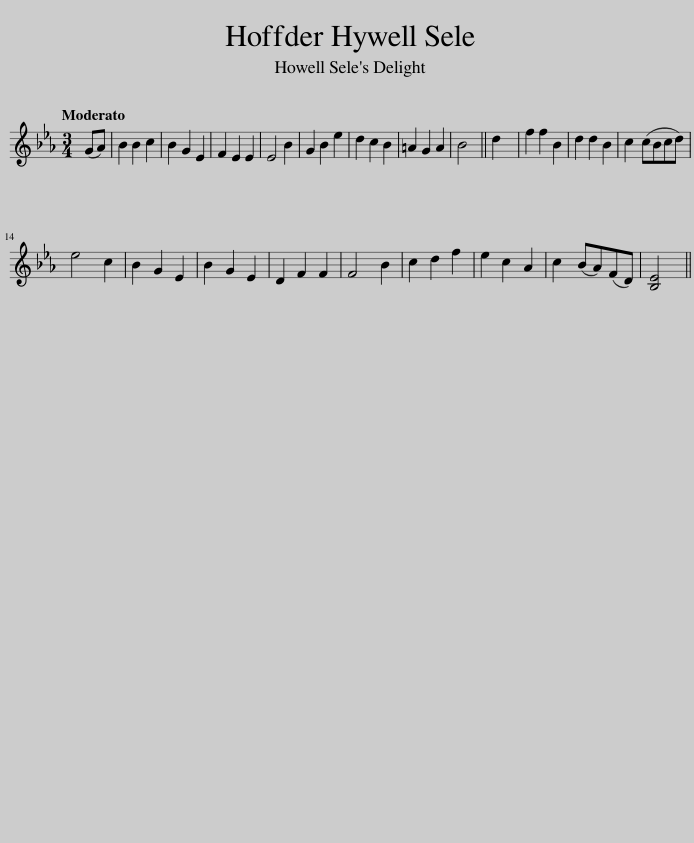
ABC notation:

X:1
L:1/8
Q:1/4=104
M:3/4
I:linebreak $
K:Eb
V:1 treble
V:1
 (GA) | B2 B2 c2 | B2 G2 E2 | F2 E2 E2 | E4 B2 | %5
 G2 B2 e2 | d2 c2 B2 | =A2 G2 A2 | B4 || d2 | %10
 f2 f2 B2 | d2 d2 B2 | c2 (cBcd) |$ e4 c2 | B2 G2 E2 | %15
 B2 G2 E2 | D2 F2 F2 | F4 B2 | c2 d2 f2 | e2 c2 A2 | %20
 c2 (BA)(FD) | [B,E]4 || %22
